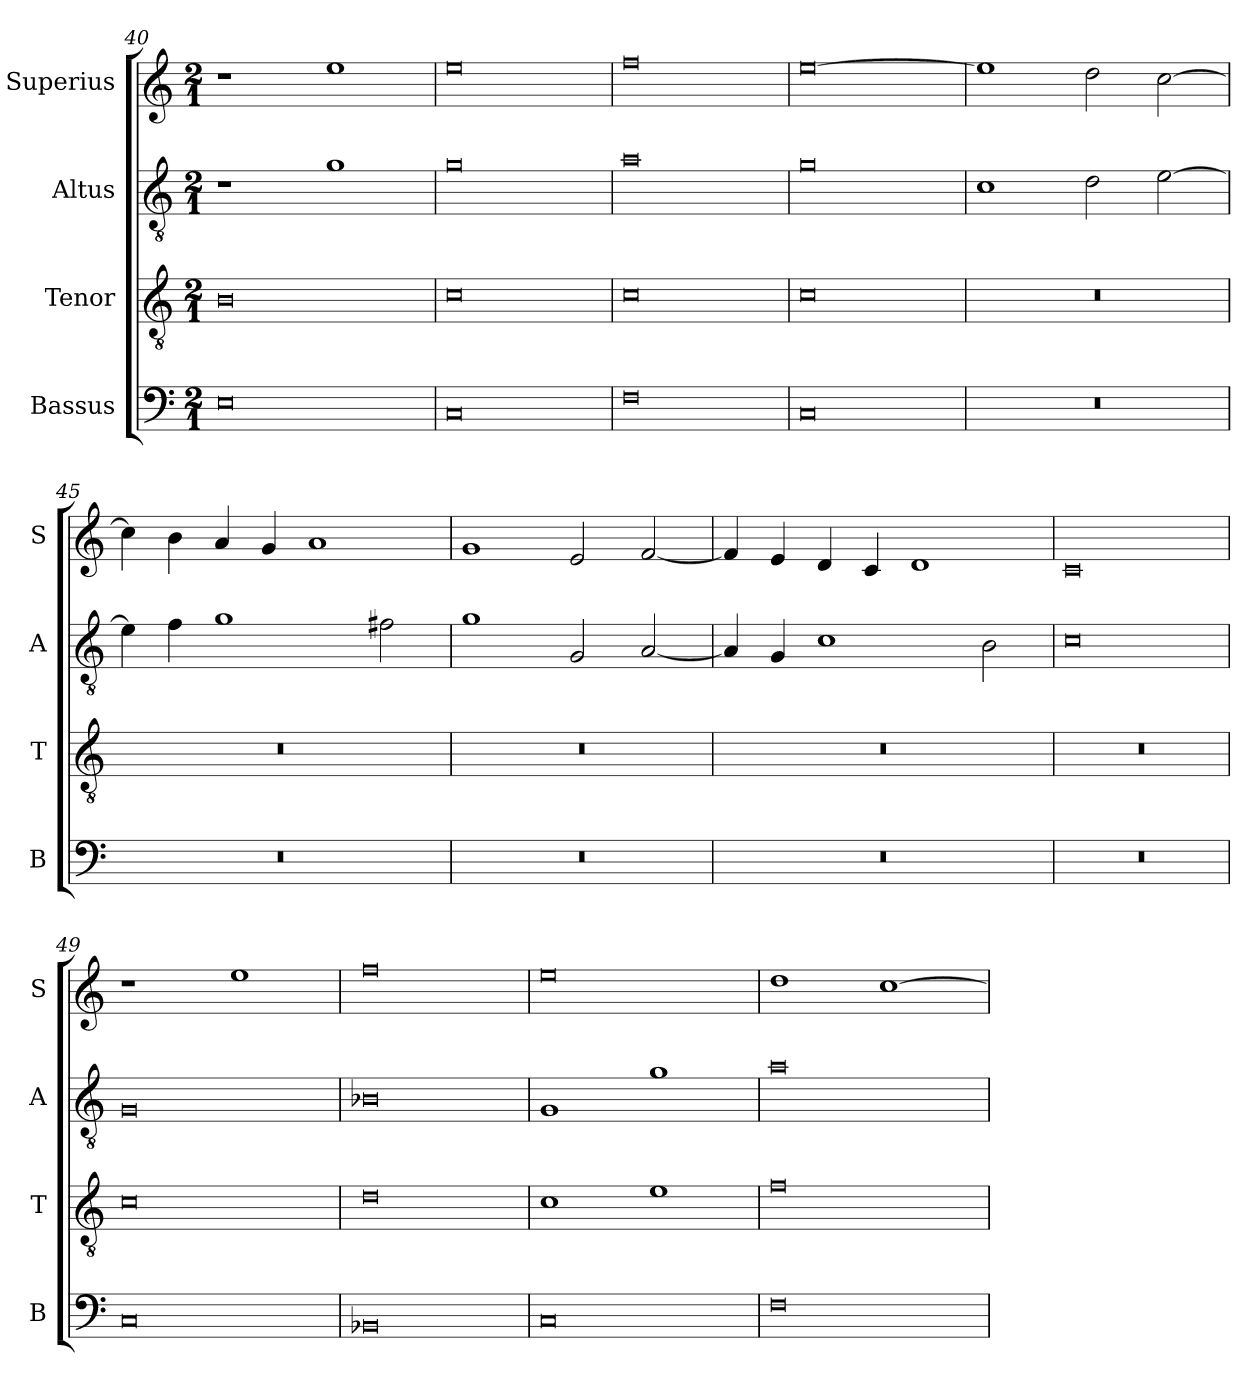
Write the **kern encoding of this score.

**kern	**kern	**kern	**kern
*part4	*part3	*part2	*part1
*staff4	*staff3	*staff2	*staff1
*I"Bassus	*I"Tenor	*I"Altus	*I"Superius
*I'B	*I'T	*I'A	*I'S
*clefF4	*clefGv2	*clefGv2	*clefG2
*k[]	*k[]	*k[]	*k[]
*M2/1	*M2/1	*M2/1	*M2/1
=40	=40	=40	=40
0E	0B	1r	1r
.	.	1g	1ee
=41	=41	=41	=41
0C	0c	0g	0ee
=42	=42	=42	=42
0F	0c	0a	0ff
=43	=43	=43	=43
0C	0c	0g	[0ee
=44	=44	=44	=44
0r	0r	1c	1ee]
.	.	2d\	2dd\
.	.	[2e\	[2cc\
=45	=45	=45	=45
0r	0r	4e\]	4cc\]
.	.	4f\	4b\
.	.	1g	4a/
.	.	.	4g/
.	.	.	1a
.	.	2f#X\	.
=46	=46	=46	=46
0r	0r	1g	1g
.	.	2G/	2e/
.	.	[2A/	[2f/
=47	=47	=47	=47
0r	0r	4A/]	4f/]
.	.	4G/	4e/
.	.	1c	4d/
.	.	.	4c/
.	.	.	1d
.	.	2B\	.
=48	=48	=48	=48
0r	0r	0c	0c
=49	=49	=49	=49
0C	0c	0G	1r
.	.	.	1ee
=50	=50	=50	=50
0BB-X	0d	0B-X	0ff
=51	=51	=51	=51
0C	1c	1G	0ee
.	1e	1g	.
=52	=52	=52	=52
0F	0f	0a	1dd
.	.	.	[1cc
=	=	=	=
*-	*-	*-	*-
